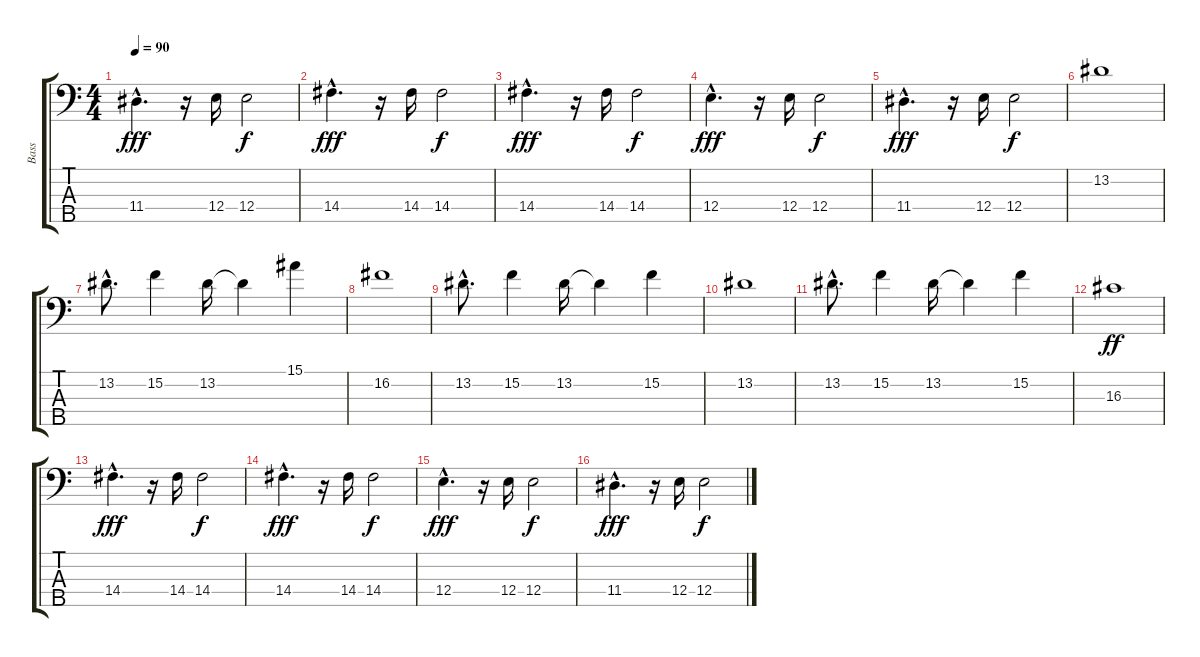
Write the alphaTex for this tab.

\track ("Bass" "Bass") {instrument fretlessbass}
\staff {score tabs}
\tuning (G2 D2 A1 E1 B0) {hide}
\ts (4 4)
\tempo 90
\clef f4
\ks c
11.4{hac}.4{d dy fff} r.16 12.4.16 12.4.2{dy f} |
14.4{hac}.4{d dy fff} r.16 14.4.16 14.4.2{dy f} |
14.4{hac}.4{d dy fff} r.16 14.4.16 14.4.2{dy f} |
12.4{hac}.4{d dy fff} r.16 12.4.16 12.4.2{dy f} |
11.4{hac}.4{d dy fff} r.16 12.4.16 12.4.2{dy f} |
13.2.1 |
13.2{hac}.8{d} 15.2.4 13.2.16 13.2{t}.4 15.1.4 |
16.2.1 |
13.2{hac}.8{d} 15.2.4 13.2.16 13.2{t}.4 15.2.4 |
13.2.1 |
13.2{hac}.8{d} 15.2.4 13.2.16 13.2{t}.4 15.2.4 |
16.3.1{dy ff} |
14.4{hac}.4{d dy fff} r.16 14.4.16 14.4.2{dy f} |
14.4{hac}.4{d dy fff} r.16 14.4.16 14.4.2{dy f} |
12.4{hac}.4{d dy fff} r.16 12.4.16 12.4.2{dy f} |
11.4{hac}.4{d dy fff} r.16 12.4.16 12.4.2{dy f}
